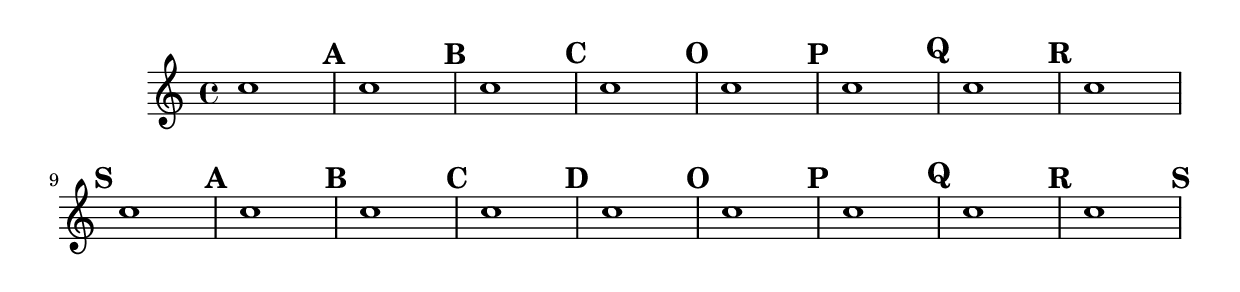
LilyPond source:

%% Do not edit this file; it is auto-generated from LSR http://lsr.dsi.unimi.it
%% This file is in the public domain.
\version "2.12.3"

\header {
  lsrtags = "rhythms"

  texidoc = "
This snippet demonstrates how to obtain automatic ordered rehearsal
marks, but from the letter or number desired.

"
  doctitle = "Forcing rehearsal marks to start from a given letter or number"
} % begin verbatim

\relative c''{
  c1 \mark \default
  c1 \mark \default
  c1 \mark \default
  c1 \mark #14
  c1 \mark \default
  c1 \mark \default
  c1 \mark \default
  c1 \mark \default
  \break
  \set Score.markFormatter = #format-mark-numbers
  c1 \mark #1
  c1 \mark \default
  c1 \mark \default
  c1 \mark \default
  c1 \mark #14
  c1 \mark \default
  c1 \mark \default
  c1 \mark \default
  c1 \mark \default
}

